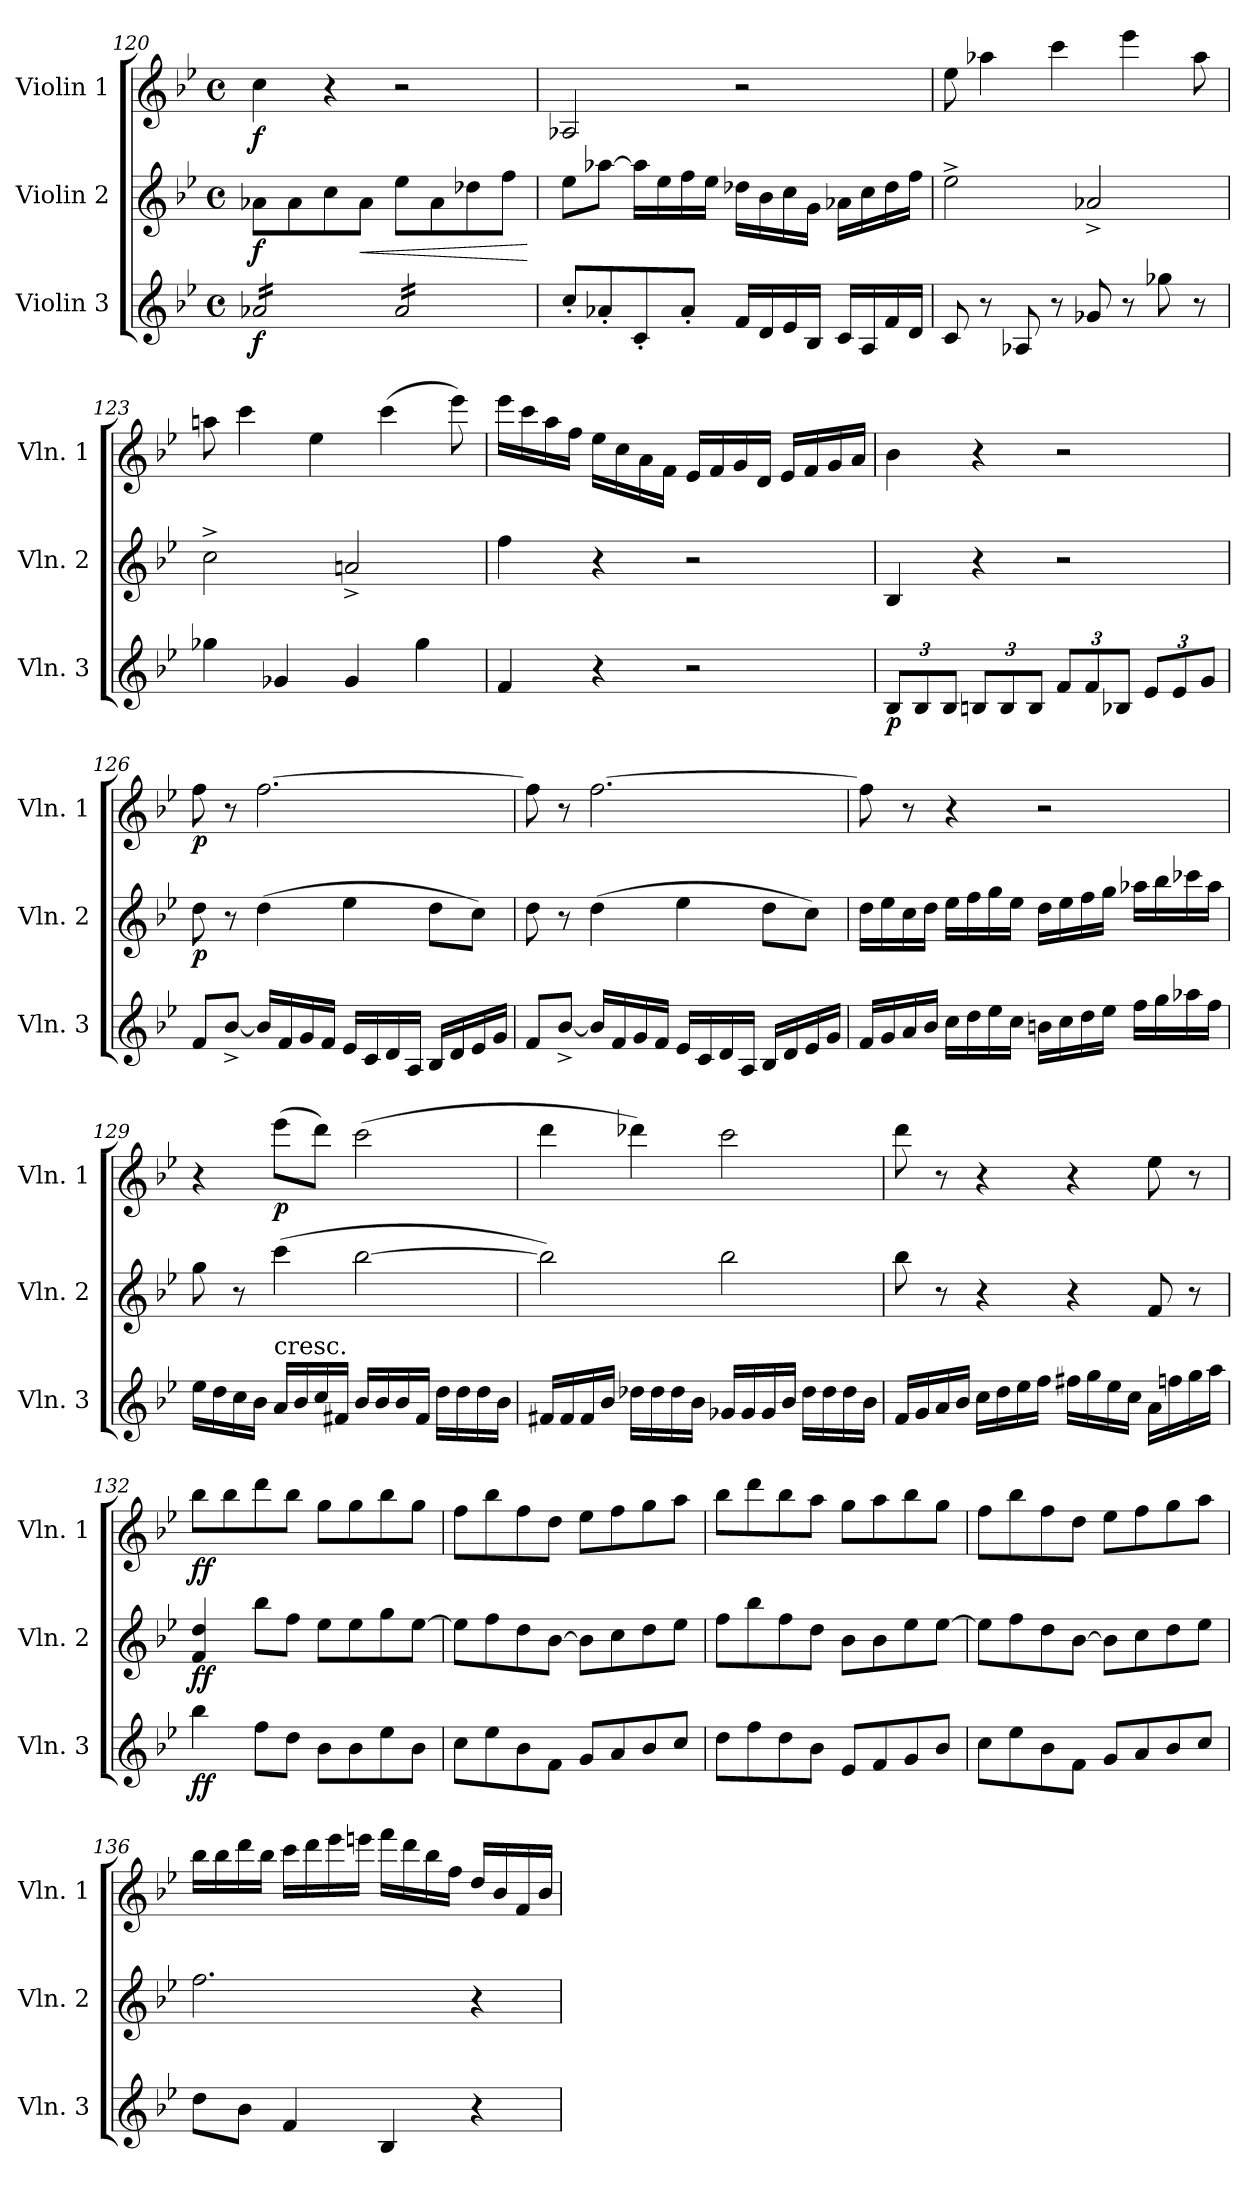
**kern	**dynam	**kern	**dynam	**kern	**dynam
*part3	*part3	*part2	*part2	*part1	*part1
*staff3	*staff3	*staff2	*staff2	*staff1	*staff1
*I"Violin 3	*	*I"Violin 2	*	*I"Violin 1	*
*I'Vln. 3	*	*I'Vln. 2	*	*I'Vln. 1	*
*clefG2	*	*clefG2	*	*clefG2	*
*k[b-e-]	*	*k[b-e-]	*	*k[b-e-]	*
*M4/4	*	*M4/4	*	*M4/4	*
*met(c)	*	*met(c)	*	*met(c)	*
=120	=120	=120	=120	=120	=120
!	!LO:DY:b	!	!LO:DY:b	!	!LO:DY:b
*tremolo	*	*	*	*	*
16a-X/LL	f	8a-X\L	f	4cc\	f
16a-X/	.	.	.	.	.
16a-X/	.	8a-\	.	.	.
16a-X/	.	.	.	.	.
16a-X/	.	8cc\	.	4r	.
16a-X/	.	.	.	.	.
!	!	!	!LO:HP:b	!	!
16a-X/	.	8a-\J	<	.	.
16a-X/JJ	.	.	.	.	.
16a-/LL	.	8ee-\L	.	2r	.
16a-/	.	.	.	.	.
16a-/	.	8a-\	.	.	.
16a-/	.	.	.	.	.
16a-/	.	8dd-X\	.	.	.
16a-/	.	.	.	.	.
16a-/	.	8ff\J	.	.	.
16a-/JJ	.	.	.	.	.
*Xtremolo	*	*	*	*	*
.	.	.	[	.	.
!!LO:PB:g=z
=121	=121	=121	=121	=121	=121
8cc'/L	.	8ee-\L	.	2A-X/	.
8a-X'/	.	[8aa-X\J	.	.	.
8c'/	.	16aa-\LL]	.	.	.
.	.	16ee-\	.	.	.
8a-'/J	.	16ff\	.	.	.
.	.	16ee-\JJ	.	.	.
16f/LL	.	16dd-X\LL	.	2r	.
16d/	.	16b-\	.	.	.
16e-/	.	16cc\	.	.	.
16B-/JJ	.	16g\JJ	.	.	.
16c/LL	.	16a-X\LL	.	.	.
16A/	.	16cc\	.	.	.
16f/	.	16dd-\	.	.	.
16d/JJ	.	16ff\JJ	.	.	.
=122	=122	=122	=122	=122	=122
8c/	.	2ee-^\	.	8ee-\	.
8r	.	.	.	4aa-X\	.
8A-X/	.	.	.	.	.
8r	.	.	.	4ccc\	.
8g-X/	.	2a-X^/	.	.	.
8r	.	.	.	4eee-\	.
8gg-X\	.	.	.	.	.
8r	.	.	.	8aa-\	.
=123	=123	=123	=123	=123	=123
4gg-X\	.	2cc^\	.	8aan\	.
.	.	.	.	4ccc\	.
4g-X/	.	.	.	.	.
.	.	.	.	4ee-\	.
4g-/	.	2an^/	.	.	.
.	.	.	.	(>4ccc\	.
4gg-\	.	.	.	.	.
.	.	.	.	8eee-\)	.
!!LO:LB:g=z
=124	=124	=124	=124	=124	=124
4f/	.	4ff\	.	16eee-\LL	.
.	.	.	.	16ccc\	.
.	.	.	.	16aa\	.
.	.	.	.	16ff\JJ	.
4r	.	4r	.	16ee-\LL	.
.	.	.	.	16cc\	.
.	.	.	.	16a\	.
.	.	.	.	16f\JJ	.
2r	.	2r	.	16e-/LL	.
.	.	.	.	16f/	.
.	.	.	.	16g/	.
.	.	.	.	16d/JJ	.
.	.	.	.	16e-/LL	.
.	.	.	.	16f/	.
.	.	.	.	16g/	.
.	.	.	.	16a/JJ	.
=125	=125	=125	=125	=125	=125
*Xbrackettup	*	*	*	*	*
!	!LO:DY:b	!	!	!	!
12B-/L	p	4B-/	.	4b-\	.
12B-/	.	.	.	.	.
12B-/J	.	.	.	.	.
12Bn/L	.	4r	.	4r	.
12B/	.	.	.	.	.
12B/J	.	.	.	.	.
12f/L	.	2r	.	2r	.
12f/	.	.	.	.	.
12B-X/J	.	.	.	.	.
12e-/L	.	.	.	.	.
12e-/	.	.	.	.	.
12g/J	.	.	.	.	.
!!LO:LB:g=z
=126	=126	=126	=126	=126	=126
!	!	!	!LO:DY:b	!	!LO:DY:b
8f/L	.	8dd\	p	8ff\	p
[8b-^/J	.	8r	.	8r	.
16b-/LL]	.	(>4dd\	.	[2.ff\	.
16f/	.	.	.	.	.
16g/	.	.	.	.	.
16f/JJ	.	.	.	.	.
16e-/LL	.	4ee-\	.	.	.
16c/	.	.	.	.	.
16d/	.	.	.	.	.
16A/JJ	.	.	.	.	.
16B-/LL	.	8dd\L	.	.	.
16d/	.	.	.	.	.
16e-/	.	8cc\J)	.	.	.
16g/JJ	.	.	.	.	.
=127	=127	=127	=127	=127	=127
8f/L	.	8dd\	.	8ff\]	.
[8b-^/J	.	8r	.	8r	.
16b-/LL]	.	(>4dd\	.	[2.ff\	.
16f/	.	.	.	.	.
16g/	.	.	.	.	.
16f/JJ	.	.	.	.	.
16e-/LL	.	4ee-\	.	.	.
16c/	.	.	.	.	.
16d/	.	.	.	.	.
16A/JJ	.	.	.	.	.
16B-/LL	.	8dd\L	.	.	.
16d/	.	.	.	.	.
16e-/	.	8cc\J)	.	.	.
16g/JJ	.	.	.	.	.
!!LO:PB:g=z
=128	=128	=128	=128	=128	=128
16f/LL	.	16dd\LL	.	8ff\]	.
16g/	.	16ee-\	.	.	.
16a/	.	16cc\	.	8r	.
16b-/JJ	.	16dd\JJ	.	.	.
16cc\LL	.	16ee-\LL	.	4r	.
16dd\	.	16ff\	.	.	.
16ee-\	.	16gg\	.	.	.
16cc\JJ	.	16ee-\JJ	.	.	.
16bn\LL	.	16dd\LL	.	2r	.
16cc\	.	16ee-\	.	.	.
16dd\	.	16ff\	.	.	.
16ee-\JJ	.	16gg\JJ	.	.	.
16ff\LL	.	16aa-X\LL	.	.	.
16gg\	.	16bb-\	.	.	.
16aa-X\	.	16ccc-X\	.	.	.
16ff\JJ	.	16aa-\JJ	.	.	.
=129	=129	=129	=129	=129	=129
16ee-\LL	.	8gg\	.	4r	.
16dd\	.	.	.	.	.
16cc\	.	8r	.	.	.
16b-\JJ	.	.	.	.	.
!LO:TX:a:t=cresc.	!	!	!	!	!
!	!	!	!	!	!LO:DY:b
16a/LL	.	(>4ccc\	.	(>8eee-\L	p
16b-/	.	.	.	.	.
16cc/	.	.	.	8ddd\J)	.
16f#X/JJ	.	.	.	.	.
16b-/LL	.	[2bb-\	.	(>2ccc\	.
16b-/	.	.	.	.	.
16b-/	.	.	.	.	.
16f#/JJ	.	.	.	.	.
16dd\LL	.	.	.	.	.
16dd\	.	.	.	.	.
16dd\	.	.	.	.	.
16b-\JJ	.	.	.	.	.
!!LO:LB:g=z
=130	=130	=130	=130	=130	=130
16f#X/LL	.	2bb-\])	.	4ddd\	.
16f#/	.	.	.	.	.
16f#/	.	.	.	.	.
16b-/JJ	.	.	.	.	.
16dd-X\LL	.	.	.	4ddd-X\)	.
16dd-\	.	.	.	.	.
16dd-\	.	.	.	.	.
16b-\JJ	.	.	.	.	.
16g-X/LL	.	2bb-\	.	2ccc\	.
16g-/	.	.	.	.	.
16g-/	.	.	.	.	.
16b-/JJ	.	.	.	.	.
16dd-\LL	.	.	.	.	.
16dd-\	.	.	.	.	.
16dd-\	.	.	.	.	.
16b-\JJ	.	.	.	.	.
=131	=131	=131	=131	=131	=131
16f/LL	.	8bb-\	.	8ddd\	.
16g/	.	.	.	.	.
16a/	.	8r	.	8r	.
16b-/JJ	.	.	.	.	.
16cc\LL	.	4r	.	4r	.
16dd\	.	.	.	.	.
16ee-\	.	.	.	.	.
16ff\JJ	.	.	.	.	.
16ff#X\LL	.	4r	.	4r	.
16gg\	.	.	.	.	.
16ee-\	.	.	.	.	.
16cc\JJ	.	.	.	.	.
16a\LL	.	8f/	.	8ee-\	.
16ffn\	.	.	.	.	.
16gg\	.	8r	.	8r	.
16aa\JJ	.	.	.	.	.
!!LO:LB:g=z
=132	=132	=132	=132	=132	=132
!	!LO:DY:b	!	!LO:DY:b	!	!LO:DY:b
4bb-\	ff	4f/ 4dd/	ff	8bb-\L	ff
.	.	.	.	8bb-\	.
8ff\L	.	8bb-\L	.	8ddd\	.
8dd\J	.	8ff\J	.	8bb-\J	.
8b-\L	.	8ee-\L	.	8gg\L	.
8b-\	.	8ee-\	.	8gg\	.
8ee-\	.	8gg\	.	8bb-\	.
8b-\J	.	[8ee-\J	.	8gg\J	.
=133	=133	=133	=133	=133	=133
8cc\L	.	8ee-\L]	.	8ff\L	.
8ee-\	.	8ff\	.	8bb-\	.
8b-\	.	8dd\	.	8ff\	.
8f\J	.	[8b-\J	.	8dd\J	.
8g/L	.	8b-\L]	.	8ee-\L	.
8a/	.	8cc\	.	8ff\	.
8b-/	.	8dd\	.	8gg\	.
8cc/J	.	8ee-\J	.	8aa\J	.
=134	=134	=134	=134	=134	=134
8dd\L	.	8ff\L	.	8bb-\L	.
8ff\	.	8bb-\	.	8ddd\	.
8dd\	.	8ff\	.	8bb-\	.
8b-\J	.	8dd\J	.	8aa\J	.
8e-/L	.	8b-\L	.	8gg\L	.
8f/	.	8b-\	.	8aa\	.
8g/	.	8ee-\	.	8bb-\	.
8b-/J	.	[8ee-\J	.	8gg\J	.
=135	=135	=135	=135	=135	=135
8cc\L	.	8ee-\L]	.	8ff\L	.
8ee-\	.	8ff\	.	8bb-\	.
8b-\	.	8dd\	.	8ff\	.
8f\J	.	[8b-\J	.	8dd\J	.
8g/L	.	8b-\L]	.	8ee-\L	.
8a/	.	8cc\	.	8ff\	.
8b-/	.	8dd\	.	8gg\	.
8cc/J	.	8ee-\J	.	8aa\J	.
!!LO:PB:g=z
=136	=136	=136	=136	=136	=136
8dd\L	.	2.ff\	.	16bb-\LL	.
.	.	.	.	16bb-\	.
8b-\J	.	.	.	16ddd\	.
.	.	.	.	16bb-\JJ	.
4f/	.	.	.	16ccc\LL	.
.	.	.	.	16ddd\	.
.	.	.	.	16eee-\	.
.	.	.	.	16eeen\JJ	.
4B-/	.	.	.	16fff\LL	.
.	.	.	.	16ddd\	.
.	.	.	.	16bb-\	.
.	.	.	.	16ff\JJ	.
4r	.	4r	.	16dd/LL	.
.	.	.	.	16b-/	.
.	.	.	.	16f/	.
.	.	.	.	16b-/JJ	.
=	=	=	=	=	=
*-	*-	*-	*-	*-	*-
